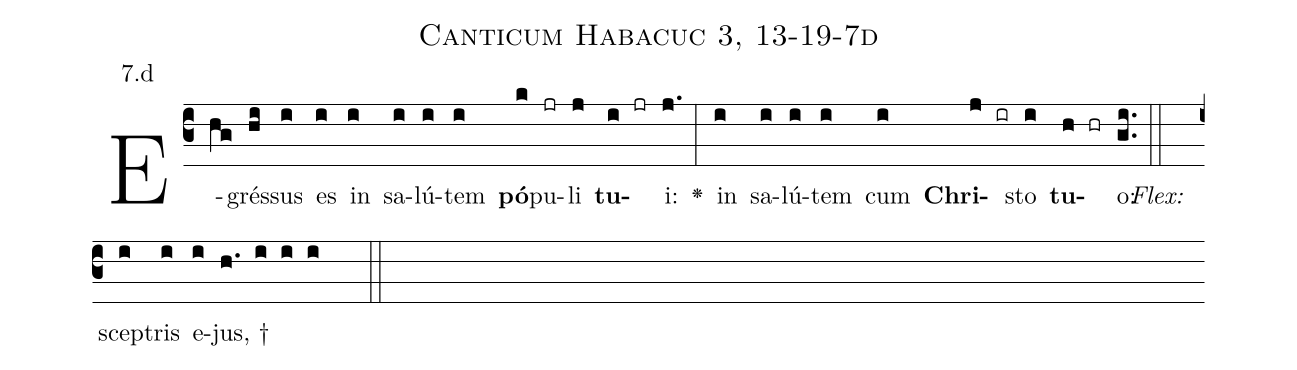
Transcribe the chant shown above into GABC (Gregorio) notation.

name: Canticum Habacuc 3, 13-19-7d;
annotation: 7.d;
%%
(c3)E(hg)grés(hi)sus(i) es(i) in(i) sa(i)lú(i)tem(i) <b>pó</b>(k)pu(jr)li(j) <b>tu</b>(i jr)i:(j.) <v>\greheightstar</v>(:) in(i) sa(i)lú(i)tem(i) cum(i) <b>Chri</b>(j ir)sto(i) <b>tu</b>(h hr)o:(gi..) (::)
<i>Flex:</i>()  scep(i)tris(i) e(i)jus, †(h. i i i  ::)

%E(i) u(i) o(j) u(i) a(h) e.(gi..) (::)
